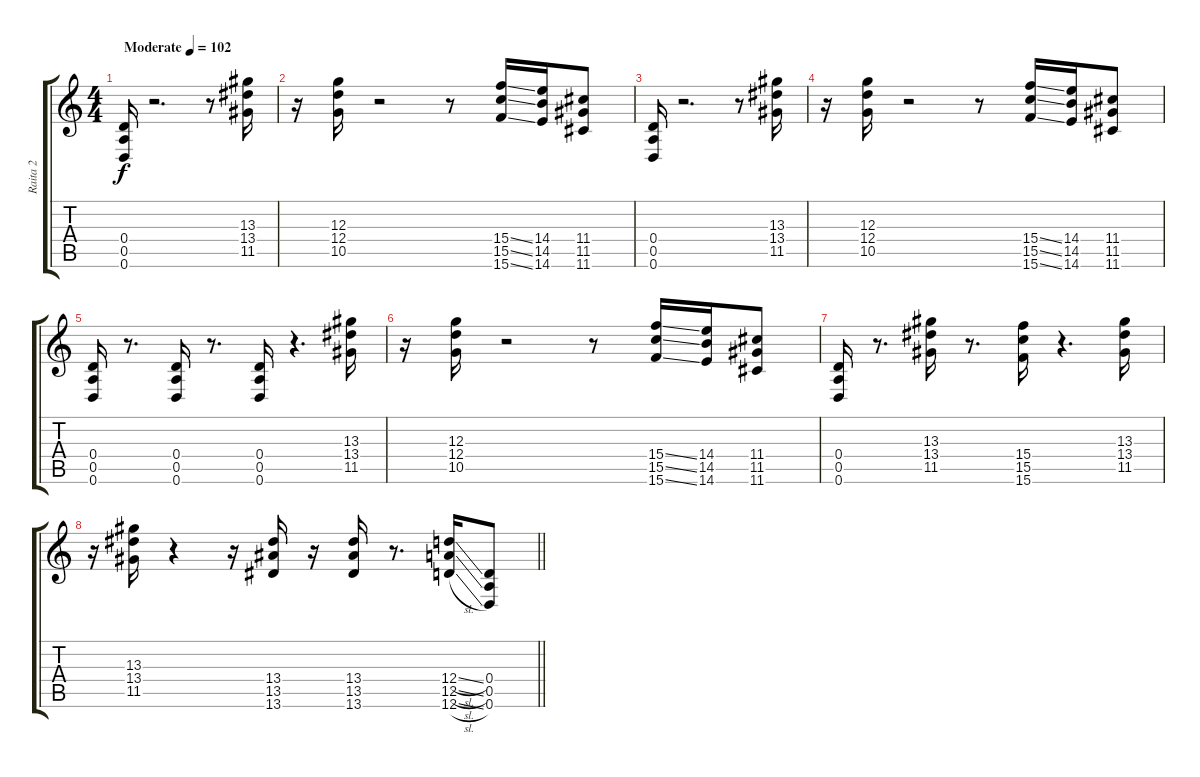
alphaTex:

\track ("Raita 2" "Raita 2") {instrument distortionguitar}
\staff {score tabs}
\tuning (E4 B3 G3 D3 A2 D2) {hide}
\ts (4 4)
\tempo (102 "Moderate")
\clef g2
\ks c
(0.4 0.5 0.6).16{dy f instrument distortionguitar} r.2{d} r.8 (13.3 13.4 11.5).16 |
r.16 (12.3 12.4 10.5).16 r.2 r.8 (15.4{ss} 15.5{ss} 15.6{ss}).16 (14.4 14.5 14.6).16 (11.4 11.5 11.6).8 |
(0.4 0.5 0.6).16 r.2{d} r.8 (13.3 13.4 11.5).16 |
r.16 (12.3 12.4 10.5).16 r.2 r.8 (15.4{ss} 15.5{ss} 15.6{ss}).16 (14.4 14.5 14.6).16 (11.4 11.5 11.6).8 |
(0.4 0.5 0.6).16 r.8{d} (0.4 0.5 0.6).16 r.8{d} (0.4 0.5 0.6).16 r.4{d} (13.3 13.4 11.5).16 |
r.16 (12.3 12.4 10.5).16 r.2 r.8 (15.4{ss} 15.5{ss} 15.6{ss}).16 (14.4 14.5 14.6).16 (11.4 11.5 11.6).8 |
(0.4 0.5 0.6).16 r.8{d} (13.3 13.4 11.5).16 r.8{d} (15.4 15.5 15.6).16 r.4{d} (13.3 13.4 11.5).16 |
\barLineRight lightlight
r.16 (13.3 13.4 11.5).16 r.4 r.16 (13.4 13.5 13.6).16 r.16 (13.4 13.5 13.6).16 r.8{d} (12.4{sl} 12.5{sl} 12.6{sl}).16 (0.4 0.5 0.6).8
